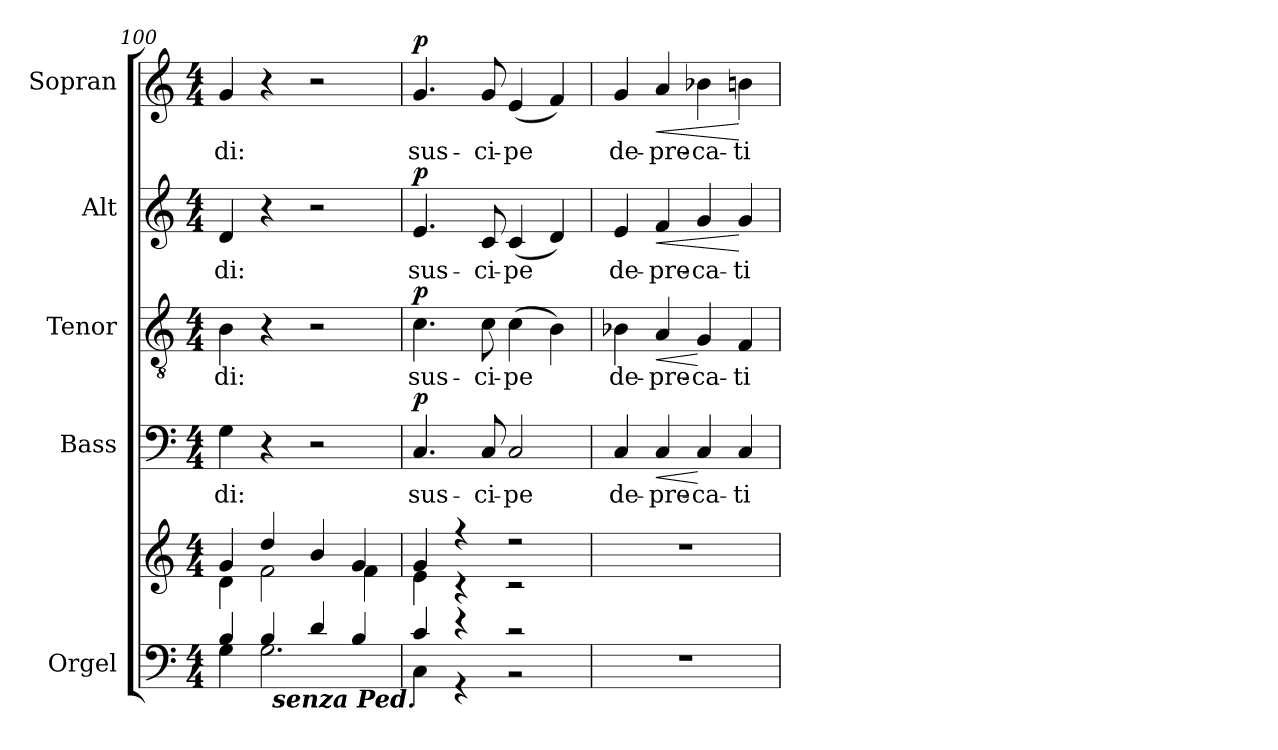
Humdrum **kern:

**kern	**kern	**kern	**text	**dynam	**kern	**text	**dynam	**kern	**text	**dynam	**kern	**text	**dynam
*part5	*part5	*part4	*part4	*part4	*part3	*part3	*part3	*part2	*part2	*part2	*part1	*part1	*part1
*staff6	*staff5	*staff4	*staff4	*staff4	*staff3	*staff3	*staff3	*staff2	*staff2	*staff2	*staff1	*staff1	*staff1
*I"Orgel	*	*I"Bass	*	*	*I"Tenor	*	*	*I"Alt	*	*	*I"Sopran	*	*
*I'Org.	*	*I'B.	*	*	*I'T.	*	*	*I'A.	*	*	*I'S.	*	*
*clefF4	*clefG2	*clefF4	*	*	*clefGv2	*	*	*clefG2	*	*	*clefG2	*	*
*k[]	*k[]	*k[]	*	*	*k[]	*	*	*k[]	*	*	*k[]	*	*
*C:	*C:	*C:	*	*	*C:	*	*	*C:	*	*	*C:	*	*
*M4/4	*M4/4	*M4/4	*	*	*M4/4	*	*	*M4/4	*	*	*M4/4	*	*
=100	=100	=100	=100	=100	=100	=100	=100	=100	=100	=100	=100	=100	=100
*^	*^	*	*	*	*	*	*	*	*	*	*	*	*
!	!	!	!	!	!LO:LY:b	!	!	!LO:LY:b	!	!	!LO:LY:b	!	!	!LO:LY:b	!
*	*^	*	*	*	*	*	*	*	*	*	*	*	*	*	*
4B/	4G\	4ryy	4g/	4d\	4G\	-di:	.	4B\	-di:	.	4d/	-di:	.	4g/	-di:	.
4B/	2.G\	32ryy	4dd/	2f\	4r	.	.	4r	.	.	4r	.	.	4r	.	.
!	!	!LO:TX:b:Bi:t=senza Ped.	!	!	!	!	!	!	!	!	!	!	!	!	!	!
.	.	2ryy	.	.	.	.	.	.	.	.	.	.	.	.	.	.
4d/	.	.	4b/	.	2r	.	.	2r	.	.	2r	.	.	2r	.	.
4B/	.	.	4g/	4f\	.	.	.	.	.	.	.	.	.	.	.	.
.	.	8..ryy	.	.	.	.	.	.	.	.	.	.	.	.	.	.
=101	=101	=101	=101	=101	=101	=101	=101	=101	=101	=101	=101	=101	=101	=101	=101	=101
!	!	!	!	!	!	!LO:LY:b	!LO:DY:a	!	!LO:LY:b	!LO:DY:a	!	!LO:LY:b	!LO:DY:a	!	!LO:LY:b	!LO:DY:a
*	*v	*v	*	*	*	*	*	*	*	*	*	*	*	*	*	*
4c/	4C\	4g/	4e\	4.C/	sus-	p	4.c\	sus-	p	4.e/	sus-	p	4.g/	sus-	p
4r	4r	4r	4r	.	.	.	.	.	.	.	.	.	.	.	.
!	!	!	!	!	!LO:LY:b	!	!	!LO:LY:b	!	!	!LO:LY:b	!	!	!LO:LY:b	!
.	.	.	.	8C/	-ci-	.	8c\	-ci-	.	8c/	-ci-	.	8g/	-ci-	.
!	!	!	!	!	!LO:LY:b	!	!	!LO:LY:b	!	!	!LO:LY:b	!	!	!LO:LY:b	!
2r	2r	2r	2r	2C/	-pe	.	(>4c\	-pe	.	(<4c/	-pe	.	(<4e/	-pe	.
.	.	.	.	.	.	.	4B\)	.	.	4d/)	.	.	4f/)	.	.
*v	*v	*	*	*	*	*	*	*	*	*	*	*	*	*	*
*	*v	*v	*	*	*	*	*	*	*	*	*	*	*	*
=102	=102	=102	=102	=102	=102	=102	=102	=102	=102	=102	=102	=102	=102
!	!	!	!LO:LY:b	!	!	!LO:LY:b	!	!	!LO:LY:b	!	!	!LO:LY:b	!
1r	1r	4C/	de-	.	4B-X\	de-	.	4e/	de-	.	4g/	de-	.
!	!	!	!LO:LY:b	!LO:HP:b	!	!LO:LY:b	!LO:HP:b	!	!LO:LY:b	!LO:HP:b	!	!LO:LY:b	!LO:HP:b
.	.	4C/	-pre-	<	4A/	-pre-	<	4f/	-pre-	<	4a/	-pre-	<
!	!	!	!LO:LY:b	!	!	!LO:LY:b	!	!	!LO:LY:b	!	!	!LO:LY:b	!
.	.	4C/	-ca-	[	4G/	-ca-	[	4g/	-ca-	.	4b-X\	-ca-	.
!	!	!	!LO:LY:b	!	!	!LO:LY:b	!	!	!LO:LY:b	!	!	!LO:LY:b	!
.	.	4C/	-ti-	.	4F/	-ti-	.	4g/	-ti-	[	4bn\	-ti-	[
=	=	=	=	=	=	=	=	=	=	=	=	=	=
*-	*-	*-	*-	*-	*-	*-	*-	*-	*-	*-	*-	*-	*-
